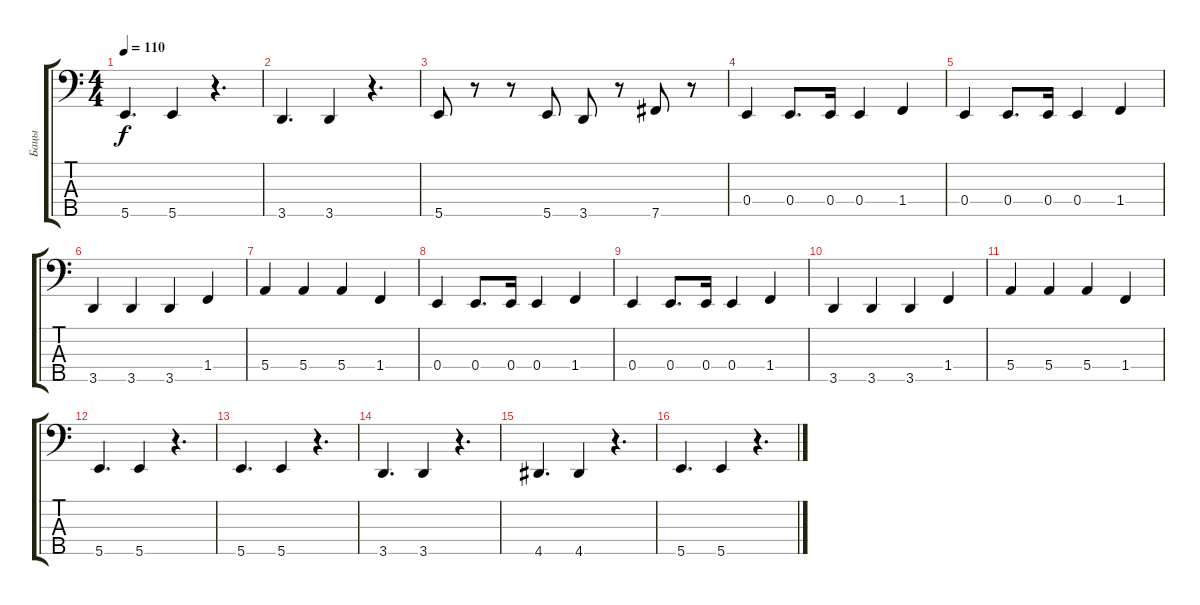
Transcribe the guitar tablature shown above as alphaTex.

\track ("Бацы" "Бацы") {instrument electricbasspick}
\staff {score tabs}
\tuning (G2 D2 A1 E1 B0) {hide}
\ts (4 4)
\tempo 110
\clef f4
\ks c
5.5.4{d dy f} 5.5.4 r.4{d} |
3.5.4{d} 3.5.4 r.4{d} |
5.5.8 r.8 r.8 5.5.8 3.5.8 r.8 7.5.8 r.8 |
0.4.4 0.4.8{d} 0.4.16 0.4.4 1.4.4 |
0.4.4 0.4.8{d} 0.4.16 0.4.4 1.4.4 |
3.5.4 3.5.4 3.5.4 1.4.4 |
5.4.4 5.4.4 5.4.4 1.4.4 |
0.4.4 0.4.8{d} 0.4.16 0.4.4 1.4.4 |
0.4.4 0.4.8{d} 0.4.16 0.4.4 1.4.4 |
3.5.4 3.5.4 3.5.4 1.4.4 |
5.4.4 5.4.4 5.4.4 1.4.4 |
5.5.4{d} 5.5.4 r.4{d} |
5.5.4{d} 5.5.4 r.4{d} |
3.5.4{d} 3.5.4 r.4{d} |
4.5.4{d} 4.5.4 r.4{d} |
5.5.4{d} 5.5.4 r.4{d}
